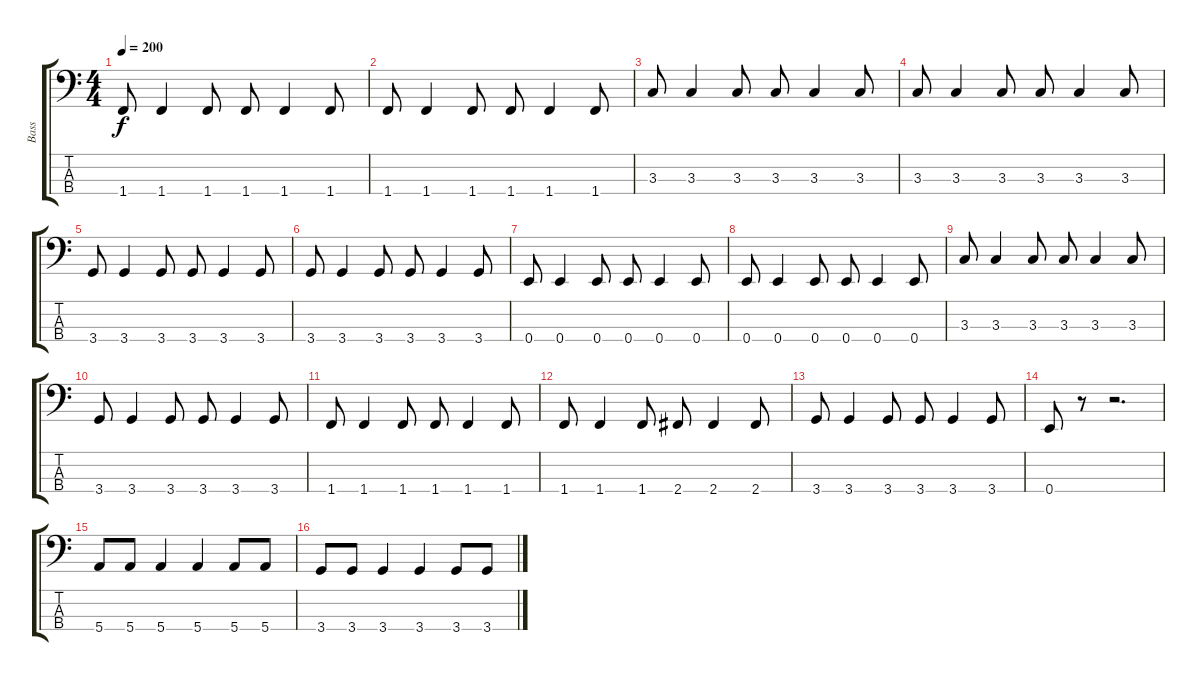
\track ("Bass" "Bass") {instrument electricbasspick}
\staff {score tabs}
\tuning (G2 D2 A1 E1) {hide}
\ts (4 4)
\tempo 200
\clef f4
\ks c
1.4.8{dy f} 1.4.4 1.4.8 1.4.8 1.4.4 1.4.8 |
1.4.8 1.4.4 1.4.8 1.4.8 1.4.4 1.4.8 |
3.3.8 3.3.4 3.3.8 3.3.8 3.3.4 3.3.8 |
3.3.8 3.3.4 3.3.8 3.3.8 3.3.4 3.3.8 |
3.4.8 3.4.4 3.4.8 3.4.8 3.4.4 3.4.8 |
3.4.8 3.4.4 3.4.8 3.4.8 3.4.4 3.4.8 |
0.4.8 0.4.4 0.4.8 0.4.8 0.4.4 0.4.8 |
0.4.8 0.4.4 0.4.8 0.4.8 0.4.4 0.4.8 |
3.3.8 3.3.4 3.3.8 3.3.8 3.3.4 3.3.8 |
3.4.8 3.4.4 3.4.8 3.4.8 3.4.4 3.4.8 |
1.4.8 1.4.4 1.4.8 1.4.8 1.4.4 1.4.8 |
1.4.8 1.4.4 1.4.8 2.4.8 2.4.4 2.4.8 |
3.4.8 3.4.4 3.4.8 3.4.8 3.4.4 3.4.8 |
0.4.8 r.8 r.2{d} |
5.4.8 5.4.8 5.4.4 5.4.4 5.4.8 5.4.8 |
3.4.8 3.4.8 3.4.4 3.4.4 3.4.8 3.4.8
